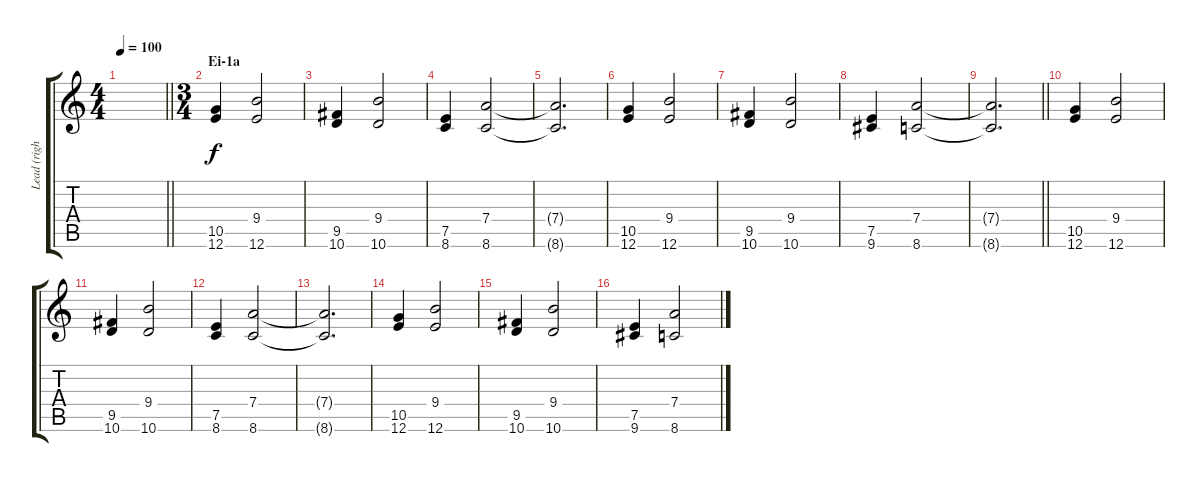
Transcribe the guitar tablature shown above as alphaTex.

\track ("Lead (right)" "Lead (righ") {instrument electricguitarjazz}
\staff {score tabs}
\tuning (E4 B3 G3 D3 A2 E2) {hide}
\ts (4 4)
\tempo 100
\clef g2
\barLineRight lightlight
\ks c
|
\ts (3 4)
\section ("" "Ei-1a")
(10.5 12.6).4{volume 9} (9.4 12.6).2 |
(9.5 10.6).4 (9.4 10.6).2 |
(7.5 8.6).4 (7.4 8.6).2 |
(7.4{t} 8.6{t}).2{d} |
(10.5 12.6).4 (9.4 12.6).2 |
(9.5 10.6).4 (9.4 10.6).2 |
(7.5 9.6).4{volume 12} (7.4 8.6).2 |
\barLineRight lightlight
(7.4{t} 8.6{t}).2{d} |
(10.5 12.6).4 (9.4 12.6).2 |
(9.5 10.6).4 (9.4 10.6).2 |
(7.5 8.6).4 (7.4 8.6).2 |
(7.4{t} 8.6{t}).2{d} |
(10.5 12.6).4 (9.4 12.6).2 |
(9.5 10.6).4 (9.4 10.6).2 |
(7.5 9.6).4 (7.4 8.6).2
